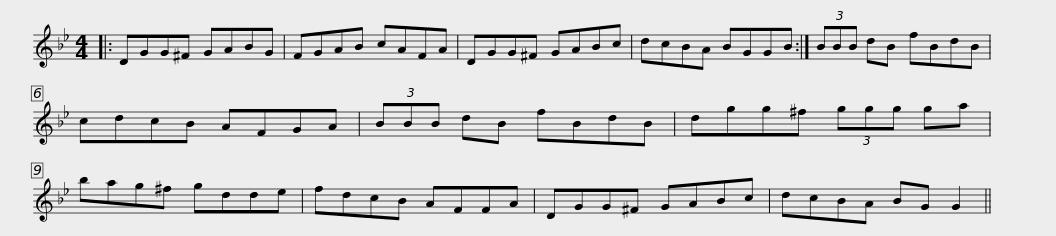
X:1
L:1/8
M:4/4
I:linebreak $
K:Gmin
V:1 treble
V:1
|: DGG^F GABG | FGAB cAFA | DGG^F GABc | dcBA BGGB :| (3BBB dB fBdB |$ %5
 cdcB AFGA | (3BBB dB fBdB | dgg^f (3ggg ga | bag^f gdde | fdcB AFFA |$ %10
 DGG^F GABc | dcBA BG G2 || %12
